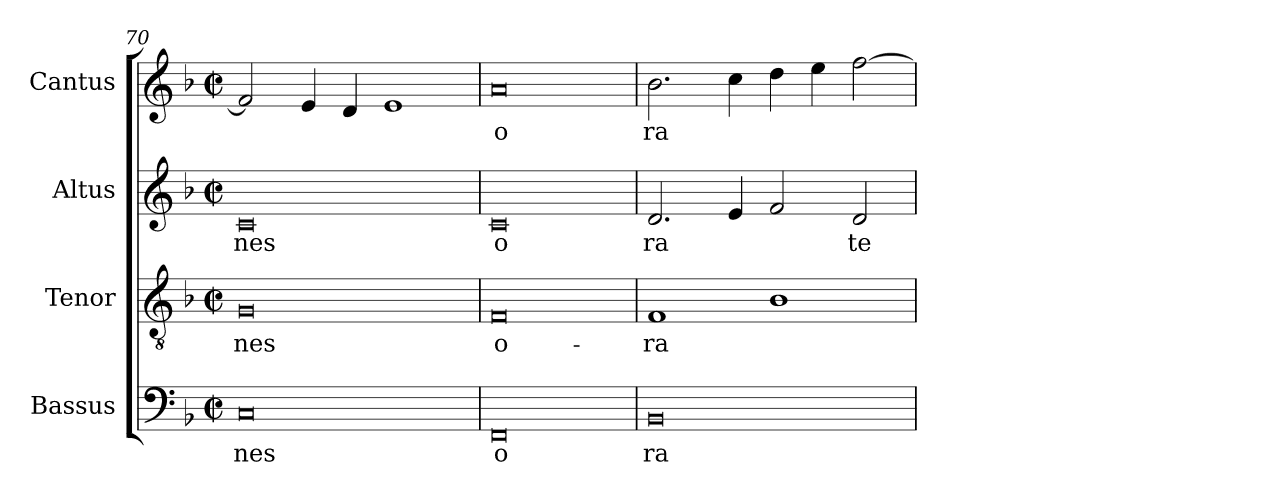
**kern	**text	**kern	**text	**kern	**text	**kern	**text
*part4	*part4	*part3	*part3	*part2	*part2	*part1	*part1
*staff4	*staff4	*staff3	*staff3	*staff2	*staff2	*staff1	*staff1
*I"Bassus	*	*I"Tenor	*	*I"Altus	*	*I"Cantus	*
*clefF4	*	*clefGv2	*	*clefG2	*	*clefG2	*
*k[b-]	*	*k[b-]	*	*k[b-]	*	*k[b-]	*
*F:	*	*F:	*	*F:	*	*F:	*
*M2/2	*	*M2/2	*	*M2/2	*	*M2/2	*
*met(c|)	*	*met(c|)	*	*met(c|)	*	*met(c|)	*
=70	=70	=70	=70	=70	=70	=70	=70
!	!LO:LY:b	!	!LO:LY:b	!	!LO:LY:b:cj	!	!LO:LY:b:cj
0C	nes	0G	-nes	0c	nes	2f/]	.
!	!	!	!	!	!	!	!LO:LY:b:cj
.	.	.	.	.	.	4e/	.
!	!	!	!	!	!	!	!LO:LY:b:cj
.	.	.	.	.	.	4d/	.
!	!	!	!	!	!	!	!LO:LY:b:cj
.	.	.	.	.	.	1e	.
=71	=71	=71	=71	=71	=71	=71	=71
!	!LO:LY:b	!	!LO:LY:b	!	!LO:LY:b:cj	!	!LO:LY:b:cj
0FF	o	0F	o-	0c	o	0a	o
=72	=72	=72	=72	=72	=72	=72	=72
!	!LO:LY:b	!	!LO:LY:b	!	!LO:LY:b:cj	!	!LO:LY:b:cj
0BB-	ra	1F	-ra-	2.d/	ra	2.b-\	ra
!	!	!	!	!	!LO:LY:b:cj	!	!LO:LY:b:cj
.	.	.	.	4e/	.	4cc\	.
!	!	!	!LO:LY:b	!	!LO:LY:b:cj	!	!LO:LY:b:cj
.	.	1B-	--	2f/	.	4dd\	.
!	!	!	!	!	!	!	!LO:LY:b:cj
.	.	.	.	.	.	4ee\	.
!	!	!	!	!	!LO:LY:b:cj	!	!LO:LY:b:cj
.	.	.	.	2d/	te	[<2ff\	.
=	=	=	=	=	=	=	=
*-	*-	*-	*-	*-	*-	*-	*-
